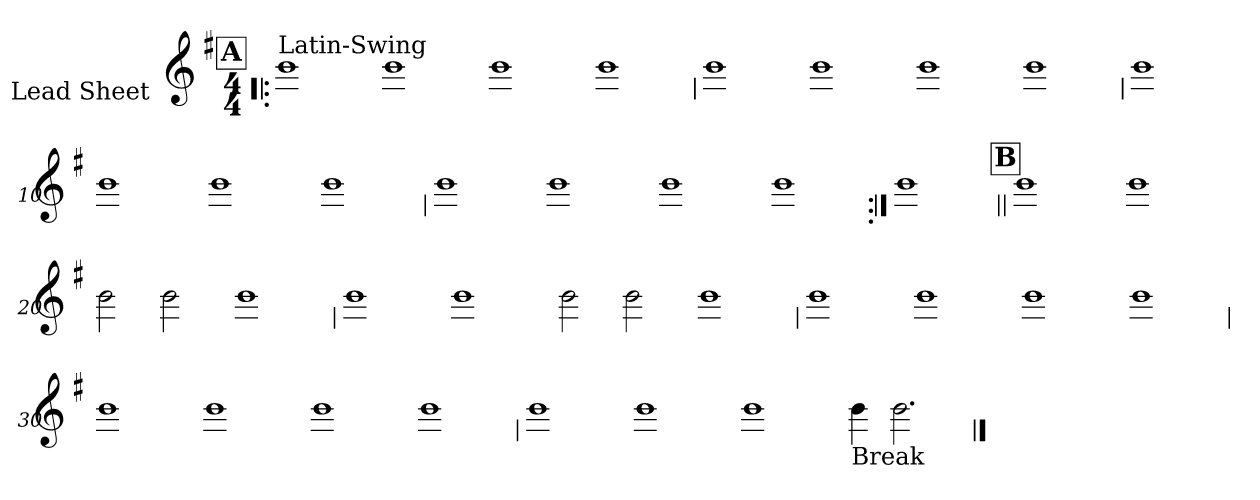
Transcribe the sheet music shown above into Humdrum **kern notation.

**kern
*part1
*staff1
*I"Lead Sheet
*stria0
*clefG2
*k[f#]
*G:
*M4/4
!!LO:REH:place=s1:a:t=A
=1!|:
!LO:TX:a:t=Latin-Swing
1b
=2-
1b
=3-
1b
=4-
1b
!!LO:LB:g=z
=5
1b
=6-
1b
=7-
1b
=8-
1b
!!LO:LB:g=z
=9
1b
=10-
1b
=11-
1b
=12-
1b
!!LO:LB:g=z
=13
1b
=14-
1b
=15-
1b
=16-
1b
!!LO:LB:g=z
=17:|!
1b
!!LO:LB:g=z
!!LO:REH:place=s1:a:t=B
=18||
1b
=19-
1b
=20-
2b
2b
=21-
1b
!!LO:LB:g=z
=22
1b
=23-
1b
=24-
2b
2b
=25-
1b
!!LO:LB:g=z
=26
1b
=27-
1b
=28-
1b
=29-
1b
!!LO:LB:g=z
=30
1b
=31-
1b
=32-
1b
=33-
1b
!!LO:LB:g=z
=34
1b
=35-
1b
=36-
1b
=37-
!LO:TX:b:t=Break
4b
2.b
==
*-
